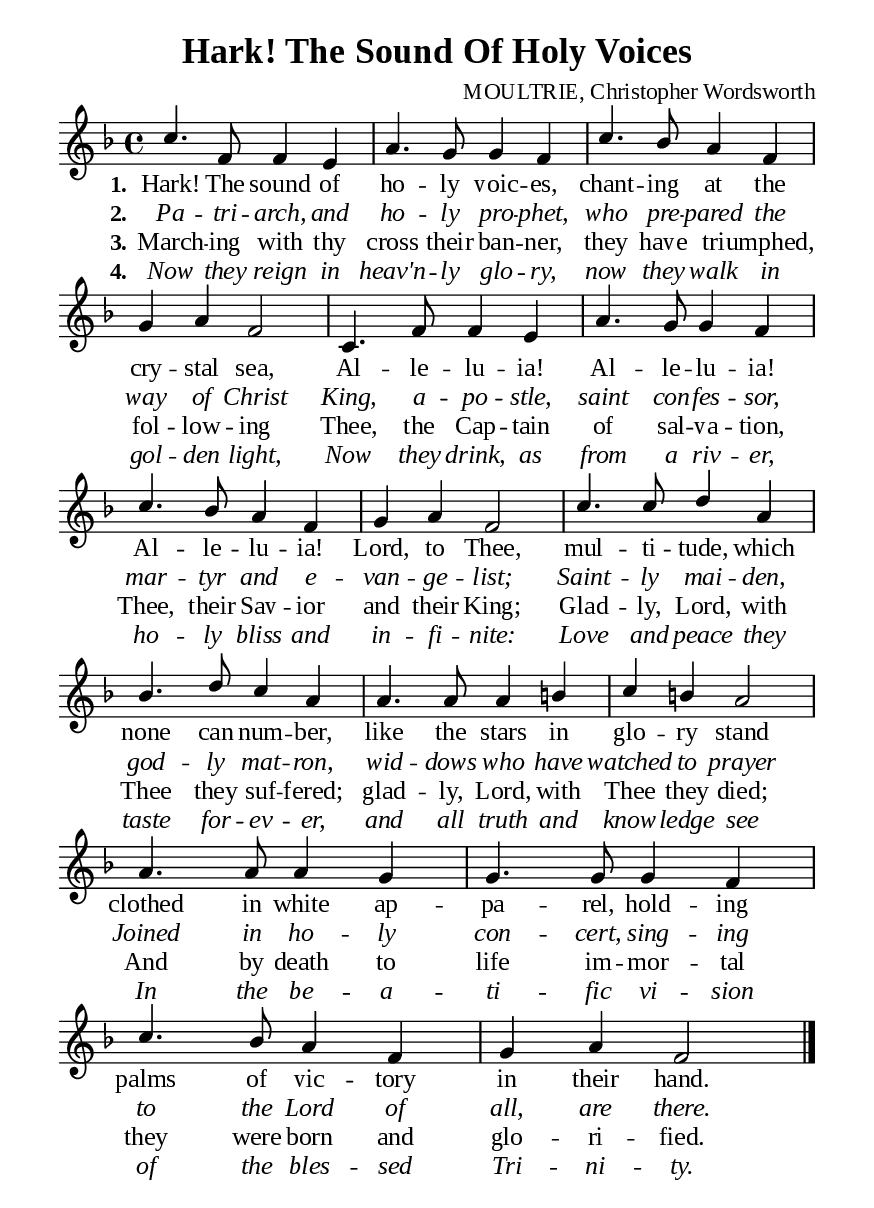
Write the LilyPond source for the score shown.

\version "2.18.2"

\header {
  title = "Hark! The Sound Of Holy Voices"
  composer = "MOULTRIE, Christopher Wordsworth"
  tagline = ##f
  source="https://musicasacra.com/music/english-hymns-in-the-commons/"
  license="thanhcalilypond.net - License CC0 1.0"
}

global= {
  \key f \major
  \time 4/4
  \override Score.BarNumber.break-visibility = ##(#f #f #f)
}

\paper {
  #(set-paper-size "a5")
  top-margin = 10\mm
  bottom-marign = 10\mm
  left-margin = 10\mm
  right-margin = 10\mm
  indent = #0
  #(define fonts
	 (make-pango-font-tree "Liberation Serif"
	 		       "Liberation Serif"
			       "Liberation Serif"
			       (/ 20 20)))
  page-count = #1
}

printItalic = \with {
  \override LyricText.font-shape = #'italic
}

% Verse music
musicVerseSoprano = \relative c' {
  %{	01	%} c'4. f,8 f4 e |
  %{	02	%} a4. g8 g4 f |
  %{	03	%} c'4. bes8 a4 f |
  %{	04	%} g a f2 |
  %{	05	%} c4. f8 f4 e |
  %{	06	%} a4. g8 g4 f |
  %{	07	%} c'4. bes8 a4 f |
  %{	08	%} g a f2 |
  %{	09	%} c'4. c8 d4 a |
  %{	10	%} bes4. d8 c4 a |
  %{	11	%} a4. a8 a4 b! |
  %{	12	%} c b! a2 |
  %{	13	%} a4. a8 a4 g |
  %{	14	%} g4. g8 g4 f |
  %{	15	%} c'4. bes8 a4 f |
  %{	16	%} g a f2 \bar "|."
}

% Verse lyrics
verseOne = \lyricmode {
  \set stanza = #"1."
  Hark! The sound of ho -- ly voic -- es, chant -- ing at the cry -- stal sea,
  Al -- le -- lu -- ia! Al -- le -- lu -- ia! Al -- le -- lu -- ia!
  Lord, to Thee, mul -- ti -- tude, which none can num -- ber,
  like the stars in glo -- ry stand
  clothed in white ap -- pa -- rel, hold -- ing palms of vic -- tory in their hand.
}

verseTwo = \lyricmode {
  \set stanza = #"2."
  Pa -- tri -- arch, and ho -- ly pro -- phet, who pre -- pared the way of Christ King,
  a -- po -- stle, saint con -- fes -- sor, mar -- tyr and e -- van -- ge -- list;
  Saint -- ly mai -- den,
  god -- ly mat -- ron, wid -- dows who have watched to prayer
  Joined in ho -- ly con -- cert, sing -- ing to the Lord of all, are there.
}

verseThree = \lyricmode {
  \set stanza = #"3."
  March -- ing with thy cross their ban -- ner, they have tri -- umphed,
  fol -- low -- ing Thee, the Cap -- tain of sal -- va -- tion,
  Thee, their Sav -- ior and their King;
  Glad -- ly, Lord, with Thee they suf -- fered;
  glad -- ly, Lord, with Thee they died;
  And by death to life im -- mor -- tal they were born and glo -- ri -- fied.
}

verseFour = \lyricmode {
  \set stanza = #"4."
  Now they reign in heav'n -- ly glo -- ry, now they walk in gol -- den light,
  Now they drink, as from a riv -- er,
  ho -- ly bliss and in -- fi -- nite:
  Love and peace they taste for -- ev -- er, and all truth and know -- ledge see
  In the be -- a -- ti -- fic vi -- sion of the bles -- sed Tri -- ni -- ty.
}

% Layout
\score {
    \new ChoirStaff <<
      \new Staff <<
        \clef "treble"
        \new Voice = "sopranos" { \global \stemUp \slurUp \musicVerseSoprano }
      >>
      \new Lyrics \lyricsto sopranos \verseOne
      \new Lyrics \printItalic \lyricsto sopranos \verseTwo
      \new Lyrics \lyricsto sopranos \verseThree
      \new Lyrics \printItalic \lyricsto sopranos \verseFour
    >>
}
